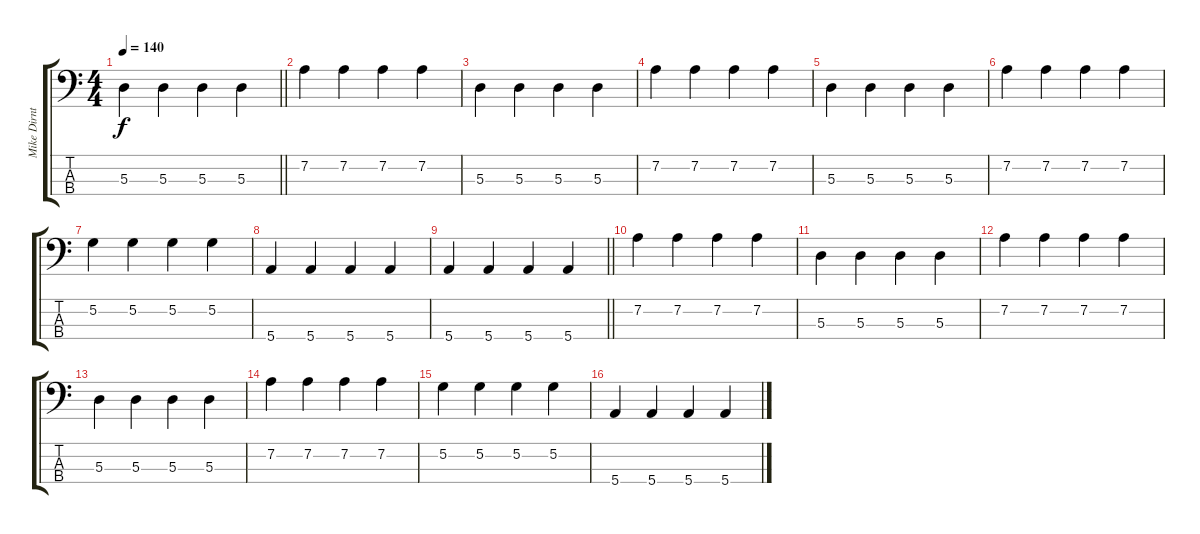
\track ("Mike Dirnt" "Mike Dirnt") {instrument electricbassfinger}
\staff {score tabs}
\tuning (G2 D2 A1 E1) {hide}
\ts (4 4)
\tempo 140
\clef f4
\barLineRight lightlight
\ks c
5.3.4{dy f} 5.3.4 5.3.4 5.3.4 |
7.2.4 7.2.4 7.2.4 7.2.4 |
5.3.4 5.3.4 5.3.4 5.3.4 |
7.2.4 7.2.4 7.2.4 7.2.4 |
5.3.4 5.3.4 5.3.4 5.3.4 |
7.2.4 7.2.4 7.2.4 7.2.4 |
5.2.4 5.2.4 5.2.4 5.2.4 |
5.4.4 5.4.4 5.4.4 5.4.4 |
\barLineRight lightlight
5.4.4 5.4.4 5.4.4 5.4.4 |
7.2.4 7.2.4 7.2.4 7.2.4 |
5.3.4 5.3.4 5.3.4 5.3.4 |
7.2.4 7.2.4 7.2.4 7.2.4 |
5.3.4 5.3.4 5.3.4 5.3.4 |
7.2.4 7.2.4 7.2.4 7.2.4 |
5.2.4 5.2.4 5.2.4 5.2.4 |
5.4.4 5.4.4 5.4.4 5.4.4
